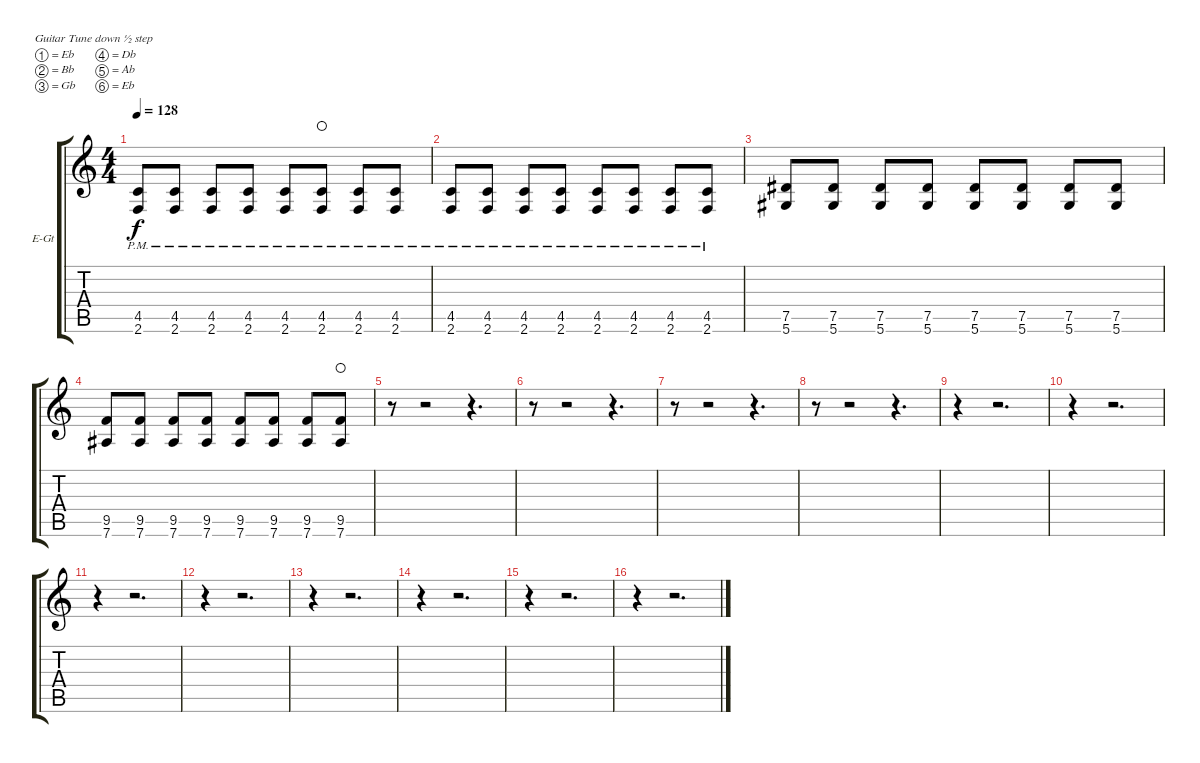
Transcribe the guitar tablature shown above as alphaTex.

\bracketExtendMode groupsimilarinstruments
\firstSystemTrackNameOrientation horizontal
\otherSystemsTrackNameOrientation horizontal
\track ("Òô¹ì 5" "E-Gt") {instrument distortionguitar}
\staff {score tabs}
\tuning (Eb4 Bb3 Gb3 Db3 Ab2 Eb2)
\ts (4 4)
\tempo 128
\clef g2
\ks c
(4.5{pm} 2.6{pm}).8{dy f} (4.5{pm} 2.6{pm}).8 (4.5{pm} 2.6{pm}).8 (4.5{pm} 2.6{pm}).8 (4.5{pm} 2.6{pm}).8 (4.5{pm} 2.6{pm}).8{waho} (4.5{pm} 2.6{pm}).8 (4.5{pm} 2.6{pm}).8 |
(4.5{pm} 2.6{pm}).8 (4.5{pm} 2.6{pm}).8 (4.5{pm} 2.6{pm}).8 (4.5{pm} 2.6{pm}).8 (4.5{pm} 2.6{pm}).8 (4.5{pm} 2.6{pm}).8 (4.5{pm} 2.6{pm}).8 (4.5{pm} 2.6{pm}).8 |
(7.5 5.6).8 (7.5 5.6).8 (7.5 5.6).8 (7.5 5.6).8 (7.5 5.6).8 (7.5 5.6).8 (7.5 5.6).8 (7.5 5.6).8 |
(9.5 7.6).8 (9.5 7.6).8 (9.5 7.6).8 (9.5 7.6).8 (9.5 7.6).8 (9.5 7.6).8 (9.5 7.6).8 (9.5 7.6).8{waho} |
r.8 r.2 r.4{d} |
r.8 r.2 r.4{d} |
r.8 r.2 r.4{d} |
r.8 r.2 r.4{d} |
r.4 r.2{d} |
r.4 r.2{d} |
r.4 r.2{d} |
r.4 r.2{d} |
r.4 r.2{d} |
r.4 r.2{d} |
r.4 r.2{d} |
r.4 r.2{d}
